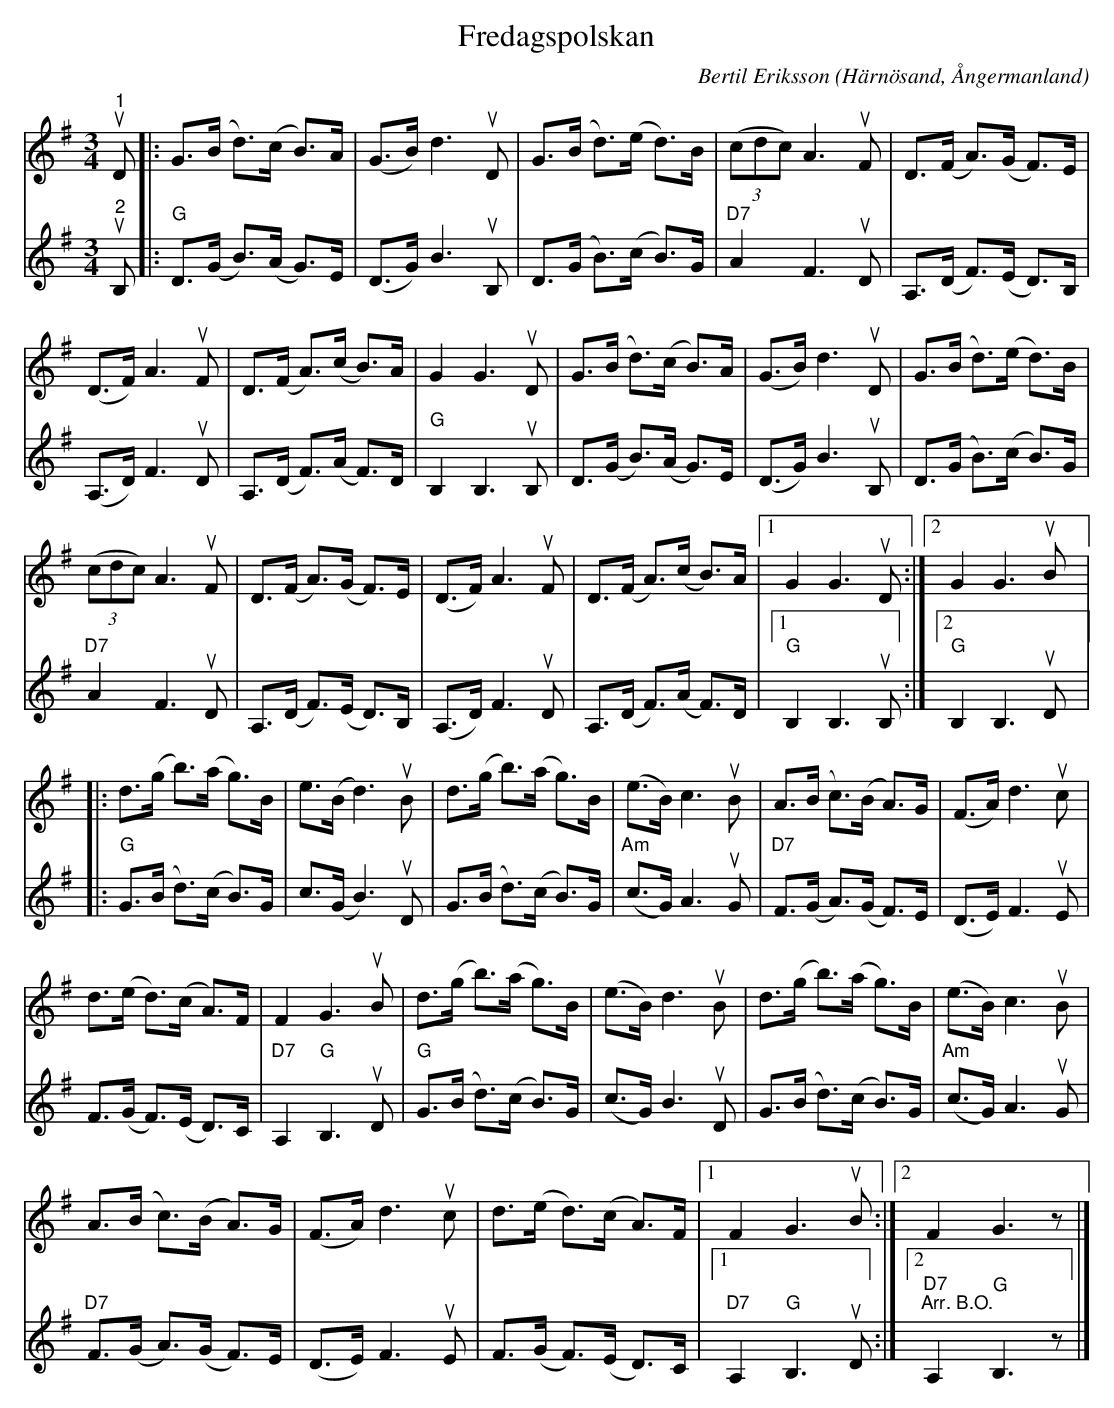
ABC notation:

X:1
T:Fredagspolskan
C:Bertil Eriksson
O:Härnösand, Ångermanland
L:1/8
M:3/4
K:G
V:1
"^1"u D |: G>(B d>)(c B>)A | (G>B) d3u D | G>(B d>)(e d>)B | (3(cdc) A3u F | D>(F A>)(G F>)E |
(D>F) A3u F | D>(F A>)(c B>)A | G2 G3u D | G>(B d>)(c B>)A | (G>B) d3u D | G>(B d>)(e d>)B |
(3(cdc) A3u F | D>(F A>)(G F>)E | (D>F) A3u F | D>(F A>)(c B>)A |1 G2 G3u D :|2 G2 G3u B |:
d>(g b>)(a g>)B | e>(B d3)u B | d>(g b>)(a g>)B | (e>B) c3u B | A>(B c>)(B A>)G | (F>A) d3u c |
d>(e d>)(c A>)F | F2 G3u B | d>(g b>)(a g>)B | (e>B) d3u B | d>(g b>)(a g>)B | (e>B) c3u B |
A>(B c>)(B A>)G | (F>A) d3u c | d>(e d>)(c A>)F |1 F2 G3u B :|2 F2 G3 z |]
V:2
"^2"u B, |: "G"D>(G B>)(A G>)E | (D>G) B3u B, | D>(G B>)(c B>)G | "D7" A2 F3u D | A,>(D F>)(E D>)B, |
(A,>D) F3u D | A,>(D F>)(A F>)D | "G" B,2 B,3u B, | D>(G B>)(A G>)E | (D>G) B3u B, | D>(G B>)(c B>)G |
"D7" A2 F3u D | A,>(D F>)(E D>)B, | (A,>D) F3u D | A,>(D F>)(A F>)D |1 "G" B,2 B,3u B, :|2 "G" B,2 B,3u D |:
"G" G>(B d>)(c B>)G | c>(G B3)u D | G>(B d>)(c B>)G |"Am" (c>G) A3u G | "D7" F>(G A>)(G F>)E |
(D>E) F3u E | F>(G F>)(E D>)C | "D7" A,2"G" B,3u D |"G" G>(B d>)(c B>)G | (c>G) B3u D | G>(B d>)(c B>)G |
"Am" (c>G) A3u G | "D7" F>(G A>)(G F>)E | (D>E) F3u E | F>(G F>)(E D>)C |1 "D7" A,2"G" B,3u D :|2"D7""^Arr. B.O." A,2"G" B,3 z |]
